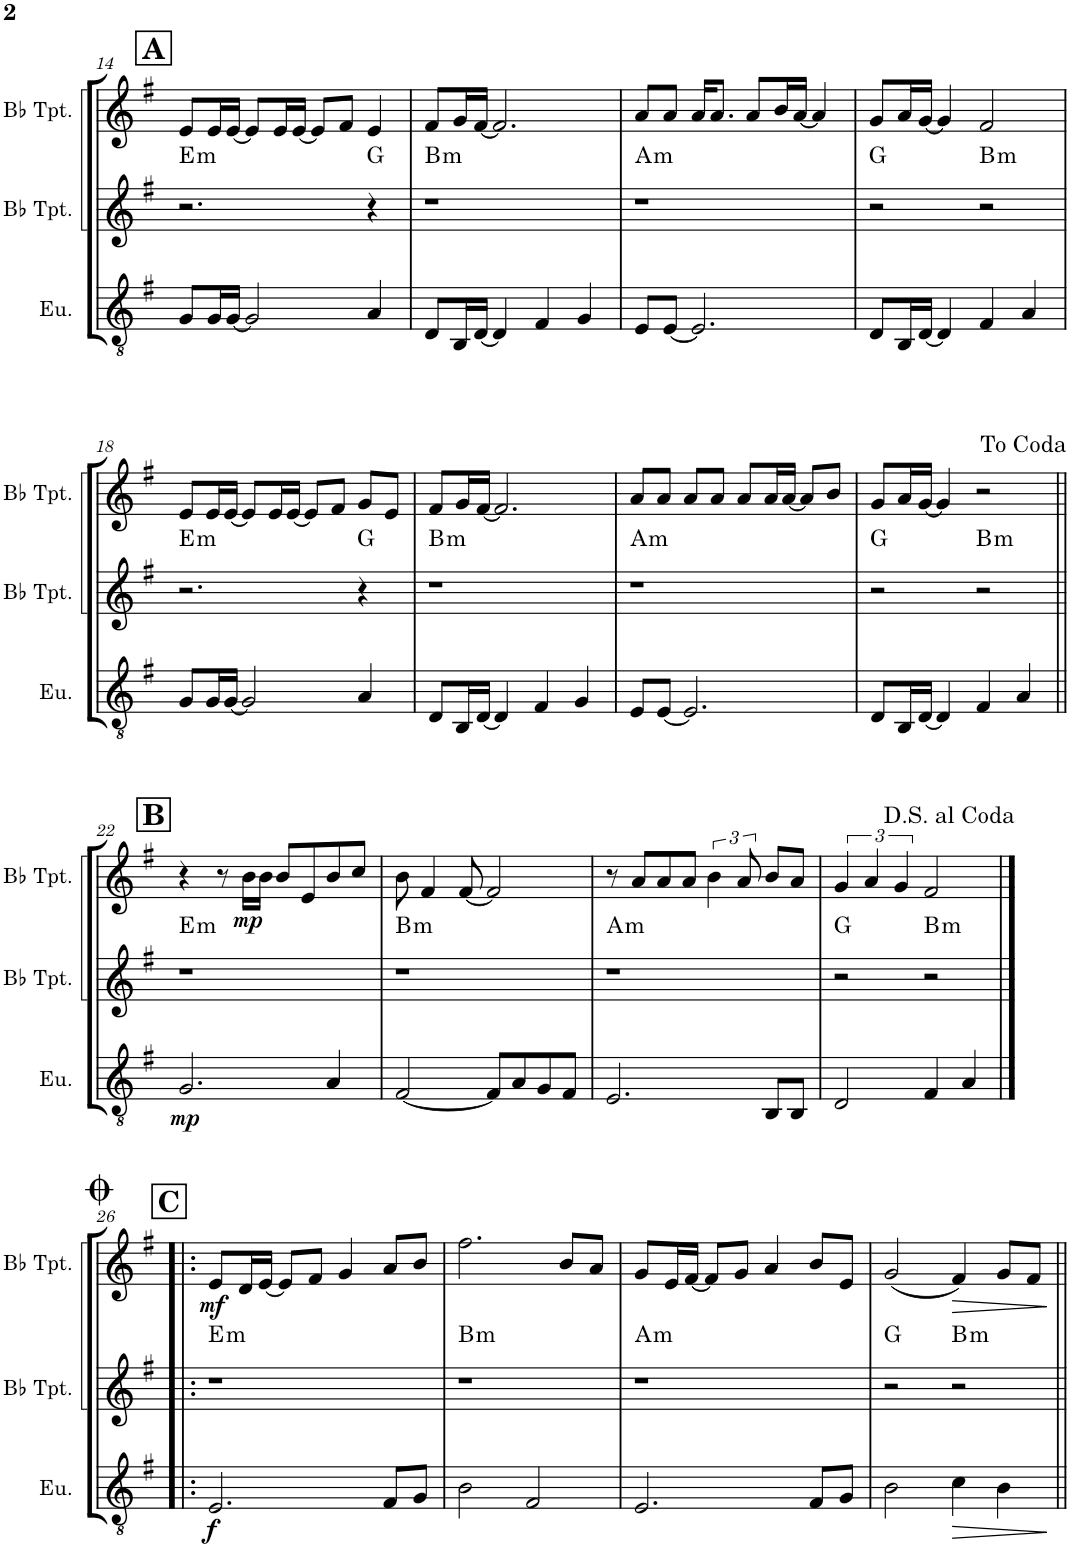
**kern	**dynam	**kern	**harte	**kern	**dynam
*part3	*part3	*part2	*part2	*part1	*part1
*staff3	*staff3	*staff2	*	*staff1	*staff1
*I"Euphonium	*	*I"Bb Trumpet	*	*I"Bb Trumpet	*
*I'Eu.	*	*I'Bb Tpt.	*	*I'Bb Tpt.	*
!!LO:PB:g=z
*clefGv2	*	*clefG2	*	*clefG2	*
*Trd1c2	*	*Trd1c2	*	*Trd1c2	*
*k[f#]	*	*k[f#]	*	*k[f#]	*
*M4/4	*	*M4/4	*	*M4/4	*
!!LO:REH:place=s1:a:B:cj:fs=14:t=A
=14	=14	=14	=14	=14	=14
!	!	!	!LO:H:kt=m	!	!
8G/L	.	2.r	E:min	8e/L	.
16G/L	.	.	.	16e/L	.
[16G/JJ	.	.	.	[16e/JJ	.
2G/]	.	.	.	8e/L]	.
.	.	.	.	16e/L	.
.	.	.	.	[16e/JJ	.
.	.	.	.	8e/L]	.
.	.	.	.	8f#/J	.
4A/	.	4r	G:maj	4e/	.
=15	=15	=15	=15	=15	=15
!	!	!	!LO:H:kt=m	!	!
8D/L	.	1r	B:min	8f#/L	.
16BB/L	.	.	.	16g/L	.
[16D/JJ	.	.	.	[16f#/JJ	.
4D/]	.	.	.	2.f#/]	.
4F#/	.	.	.	.	.
4G/	.	.	.	.	.
=16	=16	=16	=16	=16	=16
!	!	!	!LO:H:kt=m	!	!
8E/L	.	1r	A:min	8a/L	.
[8E/J	.	.	.	8a/J	.
2.E/]	.	.	.	16a/KL	.
.	.	.	.	8.a/J	.
.	.	.	.	8a/L	.
.	.	.	.	16b/L	.
.	.	.	.	[16a/JJ	.
.	.	.	.	4a/]	.
=17	=17	=17	=17	=17	=17
8D/L	.	2r	G:maj	8g/L	.
16BB/L	.	.	.	16a/L	.
[16D/JJ	.	.	.	[16g/JJ	.
4D/]	.	.	.	4g/]	.
!	!	!	!LO:H:kt=m	!	!
4F#/	.	2r	B:min	2f#/	.
4A/	.	.	.	.	.
!!LO:LB:g=z
=18	=18	=18	=18	=18	=18
!	!	!	!LO:H:kt=m	!	!
8G/L	.	2.r	E:min	8e/L	.
16G/L	.	.	.	16e/L	.
[16G/JJ	.	.	.	[16e/JJ	.
2G/]	.	.	.	8e/L]	.
.	.	.	.	16e/L	.
.	.	.	.	[16e/JJ	.
.	.	.	.	8e/L]	.
.	.	.	.	8f#/J	.
4A/	.	4r	G:maj	8g/L	.
.	.	.	.	8e/J	.
=19	=19	=19	=19	=19	=19
!	!	!	!LO:H:kt=m	!	!
8D/L	.	1r	B:min	8f#/L	.
16BB/L	.	.	.	16g/L	.
[16D/JJ	.	.	.	[16f#/JJ	.
4D/]	.	.	.	2.f#/]	.
4F#/	.	.	.	.	.
4G/	.	.	.	.	.
=20	=20	=20	=20	=20	=20
!	!	!	!LO:H:kt=m	!	!
8E/L	.	1r	A:min	8a/L	.
[8E/J	.	.	.	8a/J	.
2.E/]	.	.	.	8a/L	.
.	.	.	.	8a/J	.
.	.	.	.	8a/L	.
.	.	.	.	16a/L	.
.	.	.	.	[16a/JJ	.
.	.	.	.	8a/L]	.
.	.	.	.	8b/J	.
=21	=21	=21	=21	=21	=21
8D/L	.	2r	G:maj	8g/L	.
16BB/L	.	.	.	16a/L	.
[16D/JJ	.	.	.	[16g/JJ	.
4D/]	.	.	.	4g/]	.
!	!	!	!LO:H:kt=m	!	!
4F#/	.	2r	B:min	2r	.
4A/	.	.	.	.	.
!!LO:LB:g=z
!!LO:REH:place=s1:a:B:cj:fs=14:t=B
=22||	=22||	=22||	=22||	=22||	=22||
!	!LO:DY:b	!	!LO:H:kt=m	!	!
2.G/	mp	1r	E:min	4r	.
.	.	.	.	8r	.
!	!	!	!	!	!LO:DY:b
.	.	.	.	16b\LL	mp
.	.	.	.	16b\JJ	.
.	.	.	.	8b/L	.
.	.	.	.	8e/	.
4A/	.	.	.	8b/	.
.	.	.	.	8cc/J	.
=23	=23	=23	=23	=23	=23
!	!	!	!LO:H:kt=m	!	!
[2F#/	.	1r	B:min	8b\	.
.	.	.	.	4f#/	.
.	.	.	.	[8f#/	.
8F#/L]	.	.	.	2f#/]	.
8A/	.	.	.	.	.
8G/	.	.	.	.	.
8F#/J	.	.	.	.	.
=24	=24	=24	=24	=24	=24
!	!	!	!LO:H:kt=m	!	!
2.E/	.	1r	A:min	8r	.
.	.	.	.	8a/L	.
.	.	.	.	8a/	.
.	.	.	.	8a/J	.
.	.	.	.	6b\	.
.	.	.	.	12a/	.
8BB/L	.	.	.	8b/L	.
8BB/J	.	.	.	8a/J	.
=25	=25	=25	=25	=25	=25
2D/	.	2r	G:maj	6g/	.
.	.	.	.	6a/	.
.	.	.	.	6g/	.
!	!	!	!LO:H:kt=m	!	!
4F#/	.	2r	B:min	2f#/	.
4A/	.	.	.	.	.
!!LO:LB:g=z
!!LO:REH:place=s1:a:B:cj:fs=14:t=C
=26|!:	=26|!:	=26|!:	=26|!:	=26|!:	=26|!:
!	!LO:DY:b	!	!LO:H:kt=m	!	!LO:DY:b
2.E/	f	1r	E:min	8e/L	mf
.	.	.	.	16d/L	.
.	.	.	.	[16e/JJ	.
.	.	.	.	8e/L]	.
.	.	.	.	8f#/J	.
.	.	.	.	4g/	.
8F#/L	.	.	.	8a/L	.
8G/J	.	.	.	8b/J	.
=27	=27	=27	=27	=27	=27
!	!	!	!LO:H:kt=m	!	!
2B\	.	1r	B:min	2.ff#\	.
2F#/	.	.	.	.	.
.	.	.	.	8b/L	.
.	.	.	.	8a/J	.
=28	=28	=28	=28	=28	=28
!	!	!	!LO:H:kt=m	!	!
2.E/	.	1r	A:min	8g/L	.
.	.	.	.	16e/L	.
.	.	.	.	[16f#/JJ	.
.	.	.	.	8f#/L]	.
.	.	.	.	8g/J	.
.	.	.	.	4a/	.
8F#/L	.	.	.	8b/L	.
8G/J	.	.	.	8e/J	.
=29	=29	=29	=29	=29	=29
2B\	.	2r	G:maj	(2g/	.
!	!LO:HP:b	!	!LO:H:kt=m	!	!LO:HP:b
4c\	>	2r	B:min	4f#/)	>
4B\	.	.	.	8g/L	.
.	.	.	.	8f#/J	.
.	]	.	.	.	]
=||	=||	=||	=||	=||	=||
*-	*-	*-	*-	*-	*-
